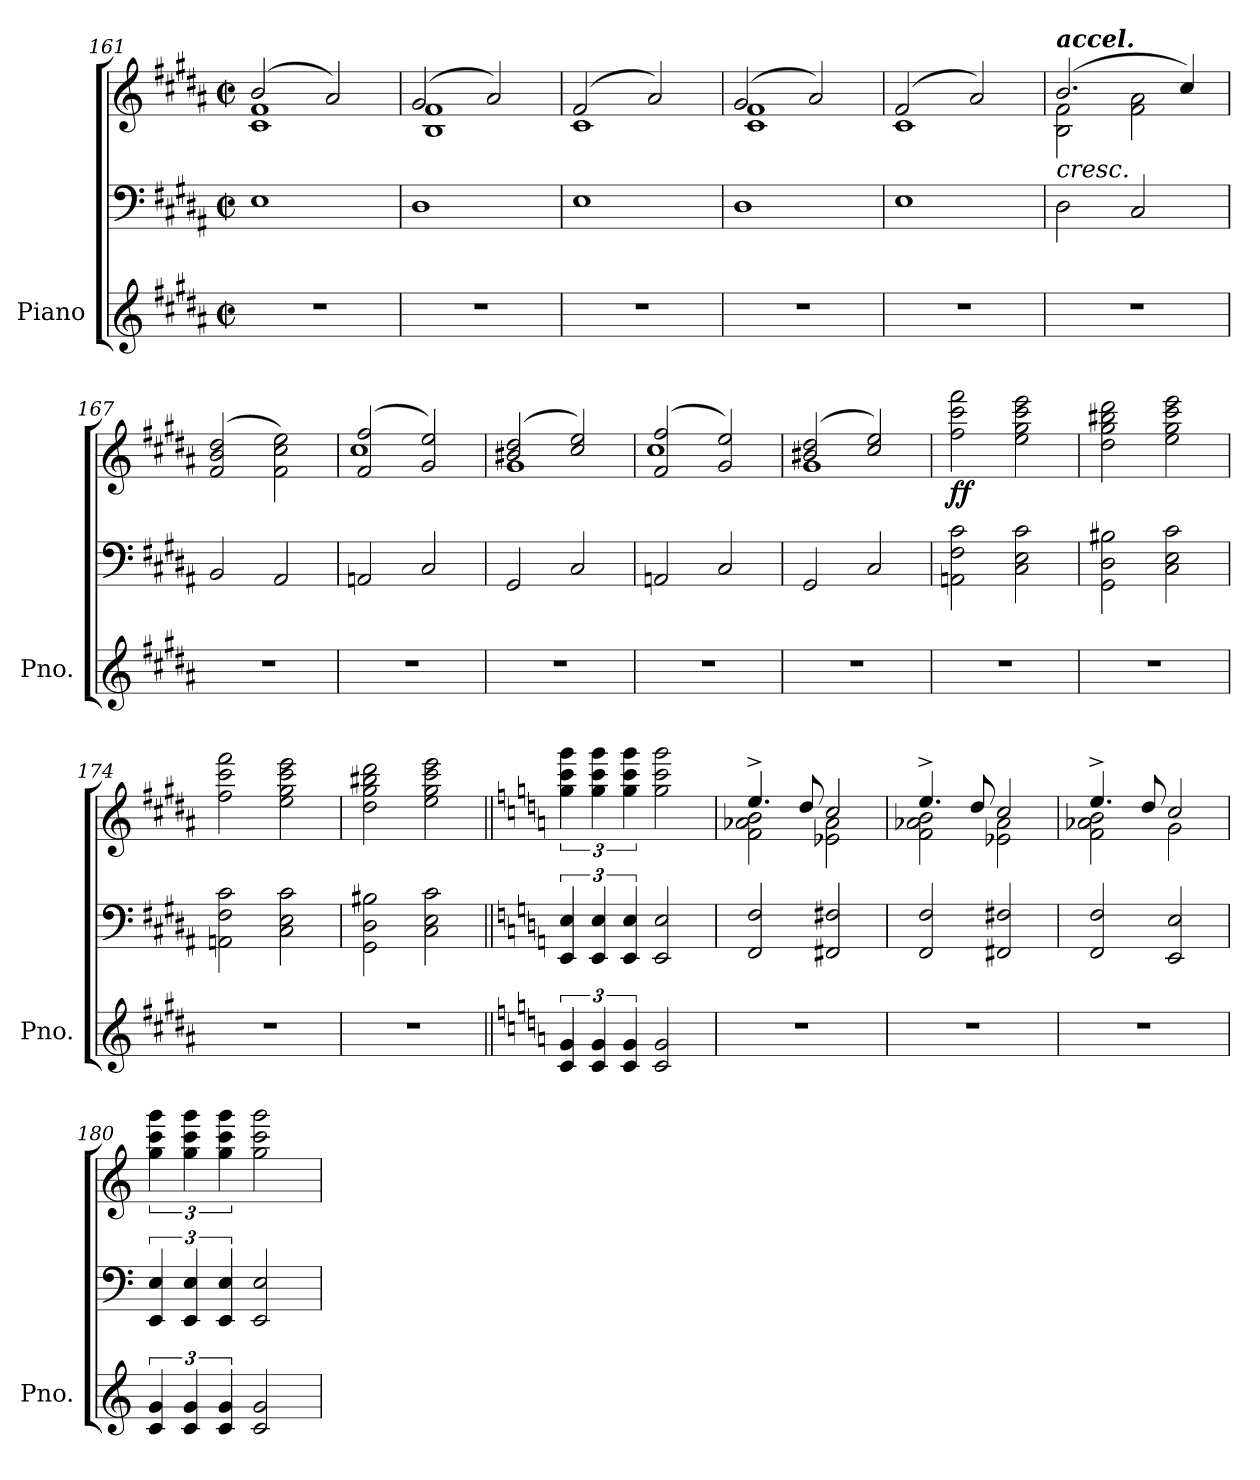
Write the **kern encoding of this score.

**kern	**kern	**kern	**dynam
*part1	*part1	*part1	*part1
*staff3	*staff2	*staff1	*staff1/2/3
*I"Piano	*	*	*
*I'Pno.	*	*	*
*clefG2	*clefF4	*clefG2	*
*k[f#c#g#d#a#]	*k[f#c#g#d#a#]	*k[f#c#g#d#a#]	*
*M2/2	*M2/2	*M2/2	*
*met(c|)	*met(c|)	*met(c|)	*
=161	=161	=161	=161
*	*	*^	*
1r	1E	(>2b/	1c# 1f#	.
.	.	2a#/)	.	.
=162	=162	=162	=162	=162
1r	1D#	(>2g#/	1B 1f#	.
.	.	2a#/)	.	.
=163	=163	=163	=163	=163
1r	1E	(>2f#/	1c#	.
.	.	2a#/)	.	.
=164	=164	=164	=164	=164
1r	1D#	(>2g#/	1c# 1f#	.
.	.	2a#/)	.	.
=165	=165	=165	=165	=165
1r	1E	(>2f#/	1c#	.
.	.	2a#/)	.	.
=166	=166	=166	=166	=166
!	!	!LO:TX:a:Bi:t=accel.	!	!
!	!	!LO:TX:b:i:t=cresc.	!	!
1r	2D#\	(>2.b/	2B\ 2f#\	.
.	2C#/	.	2f#\ 2a#\	.
.	.	4cc#/)	.	.
*	*	*v	*v	*
=167	=167	=167	=167
*	*	*MM281	*
1r	2BB/	(>2f#/ 2b/ 2dd#/	.
.	2AA#/	2f#\ 2cc#\ 2ee\)	.
=168	=168	=168	=168
*	*	*MM282	*
*	*	*^	*
1r	2AAn/	(>2f#/ 2ff#/	1cc#	.
.	2C#/	2g#/ 2ee/)	.	.
=169	=169	=169	=169	=169
*	*	*MM283	*	*
1r	2GG#/	(>2b#X/ 2dd#/	1g#	.
.	2C#/	2cc#/ 2ee/)	.	.
=170	=170	=170	=170	=170
*	*	*MM284	*	*
1r	2AAn/	(>2f#/ 2ff#/	1cc#	.
.	2C#/	2g#/ 2ee/)	.	.
=171	=171	=171	=171	=171
*	*	*MM285	*	*
1r	2GG#/	(>2b#X/ 2dd#/	1g#	.
.	2C#/	2cc#/ 2ee/)	.	.
*	*	*v	*v	*
!!LO:LB:g=z
=172	=172	=172	=172
*	*	*MM290	*
!	!	!	!LO:DY:b
1r	2AAn\ 2F#\ 2c#\	2ff#\ 2ccc#\ 2fff#\	ff
.	2C#\ 2E\ 2c#\	2ee\ 2gg#\ 2ccc#\ 2eee\	.
=173	=173	=173	=173
1r	2GG#\ 2D#\ 2B#X\	2dd#\ 2gg#\ 2bb#X\ 2ddd#\	.
.	2C#\ 2E\ 2c#\	2ee\ 2gg#\ 2ccc#\ 2eee\	.
=174	=174	=174	=174
*	*	*MM295	*
1r	2AAn\ 2F#\ 2c#\	2ff#\ 2ccc#\ 2fff#\	.
.	2C#\ 2E\ 2c#\	2ee\ 2gg#\ 2ccc#\ 2eee\	.
=175	=175	=175	=175
1r	2GG#\ 2D#\ 2B#X\	2dd#\ 2gg#\ 2bb#X\ 2ddd#\	.
.	2C#\ 2E\ 2c#\	2ee\ 2gg#\ 2ccc#\ 2eee\	.
=176||	=176||	=176||	=176||
*k[]	*k[]	*k[]	*
*	*	*MM300	*
6c/ 6g/	6EE/ 6E/	6gg\ 6ccc\ 6ggg\	.
6c/ 6g/	6EE/ 6E/	6gg\ 6ccc\ 6ggg\	.
6c/ 6g/	6EE/ 6E/	6gg\ 6ccc\ 6ggg\	.
2c/ 2g/	2EE/ 2E/	2gg\ 2ccc\ 2ggg\	.
=177	=177	=177	=177
*	*	*^	*
1r	2FF/ 2F/	4.ee^/	2f\ 2a-X\ 2b\	.
.	.	8dd/	.	.
.	2FF#X/ 2F#X/	2cc/	2e-X\ 2a-\	.
=178	=178	=178	=178	=178
1r	2FF/ 2F/	4.ee^/	2f\ 2a-X\ 2b\	.
.	.	8dd/	.	.
.	2FF#X/ 2F#X/	2cc/	2e-X\ 2a-\	.
=179	=179	=179	=179	=179
1r	2FF/ 2F/	4.ee^/	2f\ 2a-X\ 2b\	.
.	.	8dd/	.	.
.	2EE/ 2E/	2cc/	2g\	.
*	*	*v	*v	*
=180	=180	=180	=180
6c/ 6g/	6EE/ 6E/	6gg\ 6ccc\ 6ggg\	.
6c/ 6g/	6EE/ 6E/	6gg\ 6ccc\ 6ggg\	.
6c/ 6g/	6EE/ 6E/	6gg\ 6ccc\ 6ggg\	.
2c/ 2g/	2EE/ 2E/	2gg\ 2ccc\ 2ggg\	.
=	=	=	=
*-	*-	*-	*-
